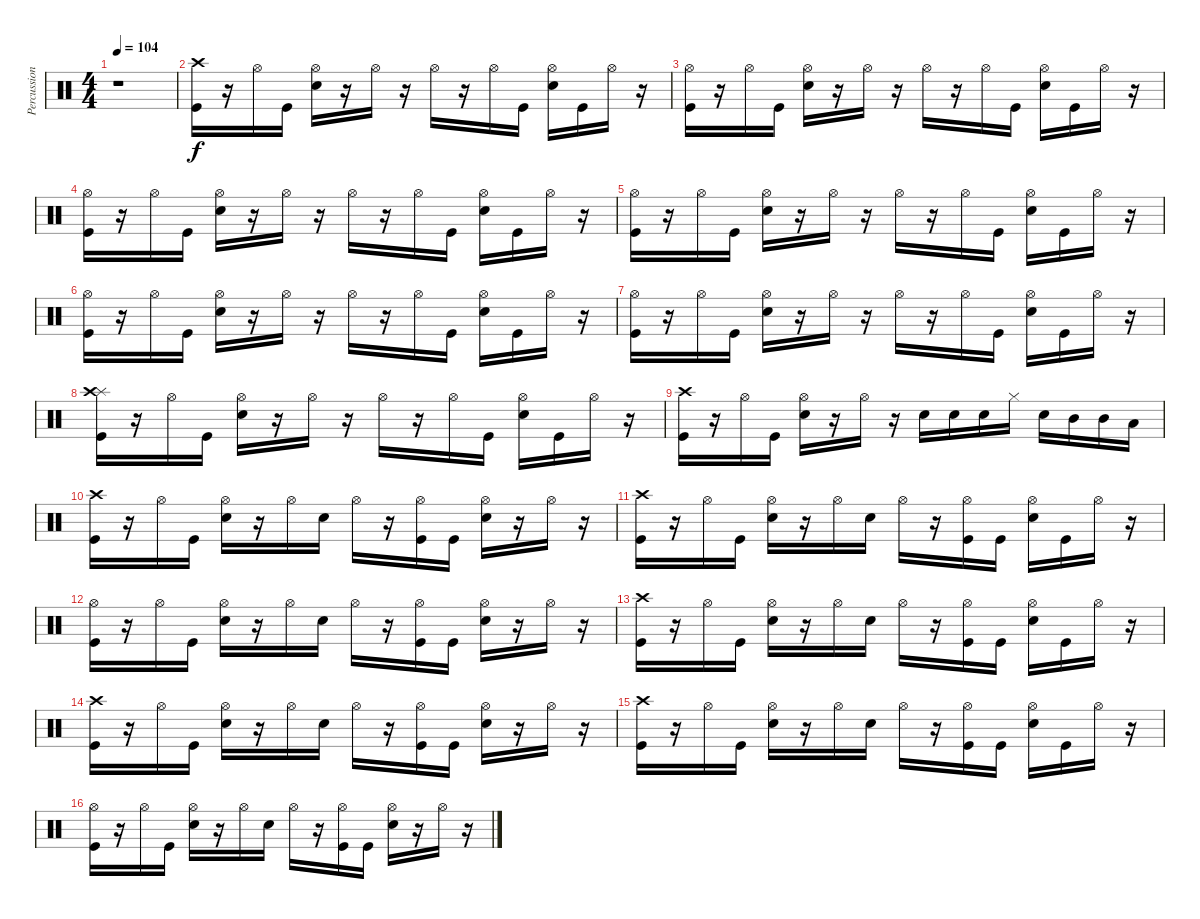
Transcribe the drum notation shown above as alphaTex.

\track ("Percussions" "Percussion") {instrument percussion}
\staff {score}
\articulation defaults
\ts (4 4)
\tempo 104
\clef neutral
\ks c
r.1{dy f} |
("Crash high (hit)" "Kick (hit)").16 r.16 "Hi-Hat (open)".16 "Kick (hit)".16 ("Hi-Hat (open)" "Electric Snare (hit)").16 r.16 "Hi-Hat (open)".16 r.16 "Hi-Hat (open)".16 r.16 "Hi-Hat (open)".16 "Kick (hit)".16 ("Hi-Hat (open)" "Electric Snare (hit)").16 "Kick (hit)".16 "Hi-Hat (open)".16 r.16 |
("Hi-Hat (open)" "Kick (hit)").16 r.16 "Hi-Hat (open)".16 "Kick (hit)".16 ("Hi-Hat (open)" "Electric Snare (hit)").16 r.16 "Hi-Hat (open)".16 r.16 "Hi-Hat (open)".16 r.16 "Hi-Hat (open)".16 "Kick (hit)".16 ("Hi-Hat (open)" "Electric Snare (hit)").16 "Kick (hit)".16 "Hi-Hat (open)".16 r.16 |
("Hi-Hat (open)" "Kick (hit)").16 r.16 "Hi-Hat (open)".16 "Kick (hit)".16 ("Hi-Hat (open)" "Electric Snare (hit)").16 r.16 "Hi-Hat (open)".16 r.16 "Hi-Hat (open)".16 r.16 "Hi-Hat (open)".16 "Kick (hit)".16 ("Hi-Hat (open)" "Electric Snare (hit)").16 "Kick (hit)".16 "Hi-Hat (open)".16 r.16 |
("Hi-Hat (open)" "Kick (hit)").16 r.16 "Hi-Hat (open)".16 "Kick (hit)".16 ("Hi-Hat (open)" "Electric Snare (hit)").16 r.16 "Hi-Hat (open)".16 r.16 "Hi-Hat (open)".16 r.16 "Hi-Hat (open)".16 "Kick (hit)".16 ("Hi-Hat (open)" "Electric Snare (hit)").16 "Kick (hit)".16 "Hi-Hat (open)".16 r.16 |
("Hi-Hat (open)" "Kick (hit)").16 r.16 "Hi-Hat (open)".16 "Kick (hit)".16 ("Hi-Hat (open)" "Electric Snare (hit)").16 r.16 "Hi-Hat (open)".16 r.16 "Hi-Hat (open)".16 r.16 "Hi-Hat (open)".16 "Kick (hit)".16 ("Hi-Hat (open)" "Electric Snare (hit)").16 "Kick (hit)".16 "Hi-Hat (open)".16 r.16 |
("Hi-Hat (open)" "Kick (hit)").16 r.16 "Hi-Hat (open)".16 "Kick (hit)".16 ("Hi-Hat (open)" "Electric Snare (hit)").16 r.16 "Hi-Hat (open)".16 r.16 "Hi-Hat (open)".16 r.16 "Hi-Hat (open)".16 "Kick (hit)".16 ("Hi-Hat (open)" "Electric Snare (hit)").16 "Kick (hit)".16 "Hi-Hat (open)".16 r.16 |
("Splash (hit)" "Crash high (hit)" "Kick (hit)").16 r.16 "Hi-Hat (open)".16 "Kick (hit)".16 ("Hi-Hat (open)" "Electric Snare (hit)").16 r.16 "Hi-Hat (open)".16 r.16 "Hi-Hat (open)".16 r.16 "Hi-Hat (open)".16 "Kick (hit)".16 ("Hi-Hat (open)" "Electric Snare (hit)").16 "Kick (hit)".16 "Hi-Hat (open)".16 r.16 |
("Crash high (hit)" "Kick (hit)").16 r.16 "Hi-Hat (open)".16 "Kick (hit)".16 ("Hi-Hat (open)" "Electric Snare (hit)").16 r.16 "Hi-Hat (open)".16 r.16 "Electric Snare (hit)".16 "Electric Snare (hit)".16 "Electric Snare (hit)".16 "Hi-Hat (closed)".16 "Electric Snare (hit)".16 "Mid Tom (hit)".16 "Mid Tom (hit)".16 "Low Tom (hit)".16 |
("Crash high (hit)" "Kick (hit)").16 r.16 "Hi-Hat (open)".16 "Kick (hit)".16 ("Hi-Hat (open)" "Electric Snare (hit)").16 r.16 "Hi-Hat (open)".16 "Electric Snare (hit)".16 "Hi-Hat (open)".16 r.16 ("Hi-Hat (open)" "Kick (hit)").16 "Kick (hit)".16 ("Hi-Hat (open)" "Electric Snare (hit)").16 r.16 "Hi-Hat (open)".16 r.16 |
("Crash high (hit)" "Kick (hit)").16 r.16 "Hi-Hat (open)".16 "Kick (hit)".16 ("Hi-Hat (open)" "Electric Snare (hit)").16 r.16 "Hi-Hat (open)".16 "Electric Snare (hit)".16 "Hi-Hat (open)".16 r.16 ("Hi-Hat (open)" "Kick (hit)").16 "Kick (hit)".16 ("Hi-Hat (open)" "Electric Snare (hit)").16 "Kick (hit)".16 "Hi-Hat (open)".16 r.16 |
("Hi-Hat (open)" "Kick (hit)").16 r.16 "Hi-Hat (open)".16 "Kick (hit)".16 ("Hi-Hat (open)" "Electric Snare (hit)").16 r.16 "Hi-Hat (open)".16 "Electric Snare (hit)".16 "Hi-Hat (open)".16 r.16 ("Hi-Hat (open)" "Kick (hit)").16 "Kick (hit)".16 ("Hi-Hat (open)" "Electric Snare (hit)").16 r.16 "Hi-Hat (open)".16 r.16 |
("Crash high (hit)" "Kick (hit)").16 r.16 "Hi-Hat (open)".16 "Kick (hit)".16 ("Hi-Hat (open)" "Electric Snare (hit)").16 r.16 "Hi-Hat (open)".16 "Electric Snare (hit)".16 "Hi-Hat (open)".16 r.16 ("Hi-Hat (open)" "Kick (hit)").16 "Kick (hit)".16 ("Hi-Hat (open)" "Electric Snare (hit)").16 "Kick (hit)".16 "Hi-Hat (open)".16 r.16 |
("Crash high (hit)" "Kick (hit)").16 r.16 "Hi-Hat (open)".16 "Kick (hit)".16 ("Hi-Hat (open)" "Electric Snare (hit)").16 r.16 "Hi-Hat (open)".16 "Electric Snare (hit)".16 "Hi-Hat (open)".16 r.16 ("Hi-Hat (open)" "Kick (hit)").16 "Kick (hit)".16 ("Hi-Hat (open)" "Electric Snare (hit)").16 r.16 "Hi-Hat (open)".16 r.16 |
("Crash high (hit)" "Kick (hit)").16 r.16 "Hi-Hat (open)".16 "Kick (hit)".16 ("Hi-Hat (open)" "Electric Snare (hit)").16 r.16 "Hi-Hat (open)".16 "Electric Snare (hit)".16 "Hi-Hat (open)".16 r.16 ("Hi-Hat (open)" "Kick (hit)").16 "Kick (hit)".16 ("Hi-Hat (open)" "Electric Snare (hit)").16 "Kick (hit)".16 "Hi-Hat (open)".16 r.16 |
("Hi-Hat (open)" "Kick (hit)").16 r.16 "Hi-Hat (open)".16 "Kick (hit)".16 ("Hi-Hat (open)" "Electric Snare (hit)").16 r.16 "Hi-Hat (open)".16 "Electric Snare (hit)".16 "Hi-Hat (open)".16 r.16 ("Hi-Hat (open)" "Kick (hit)").16 "Kick (hit)".16 ("Hi-Hat (open)" "Electric Snare (hit)").16 r.16 "Hi-Hat (open)".16 r.16
